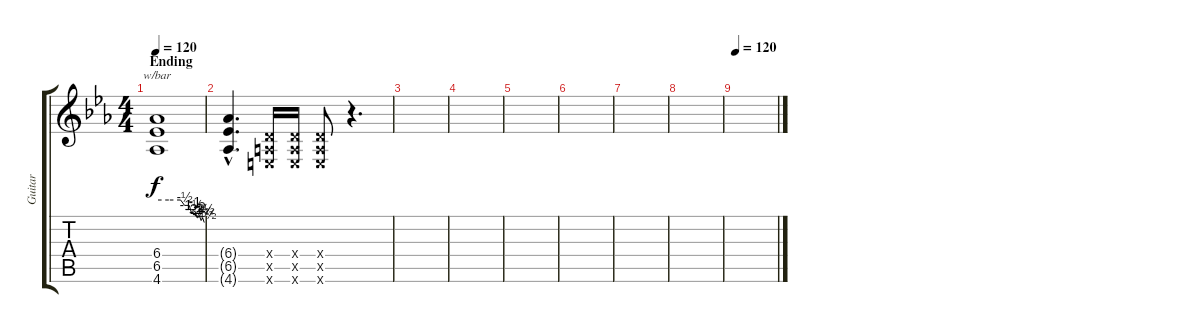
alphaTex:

\track ("Guitar" "Guitar") {instrument distortionguitar}
\staff {score tabs}
\tuning (E4 B3 G3 D3 A2 E2) {hide}
\ts (4 4)
\section ("" "Ending")
\tempo 120
\clef g2
\ks eb
(6.4 6.5 4.6).1{tbe (custom default 0 0 15 0 30 0 35 -2 41 -2 44 -6 48 -4 51 -10 54 -8 56 -14 58 -10 60 -18) dy f} |
(6.4{hac t} 6.5{hac t} 4.6{hac t}).4{d volume 6} (0.4{x} 0.5{x} 0.6{x}).16 (0.4{x} 0.5{x} 0.6{x}).16 (0.4{x} 0.5{x} 0.6{x}).8 r.4{d} |
|
|
|
|
|
|
\tempo 120
